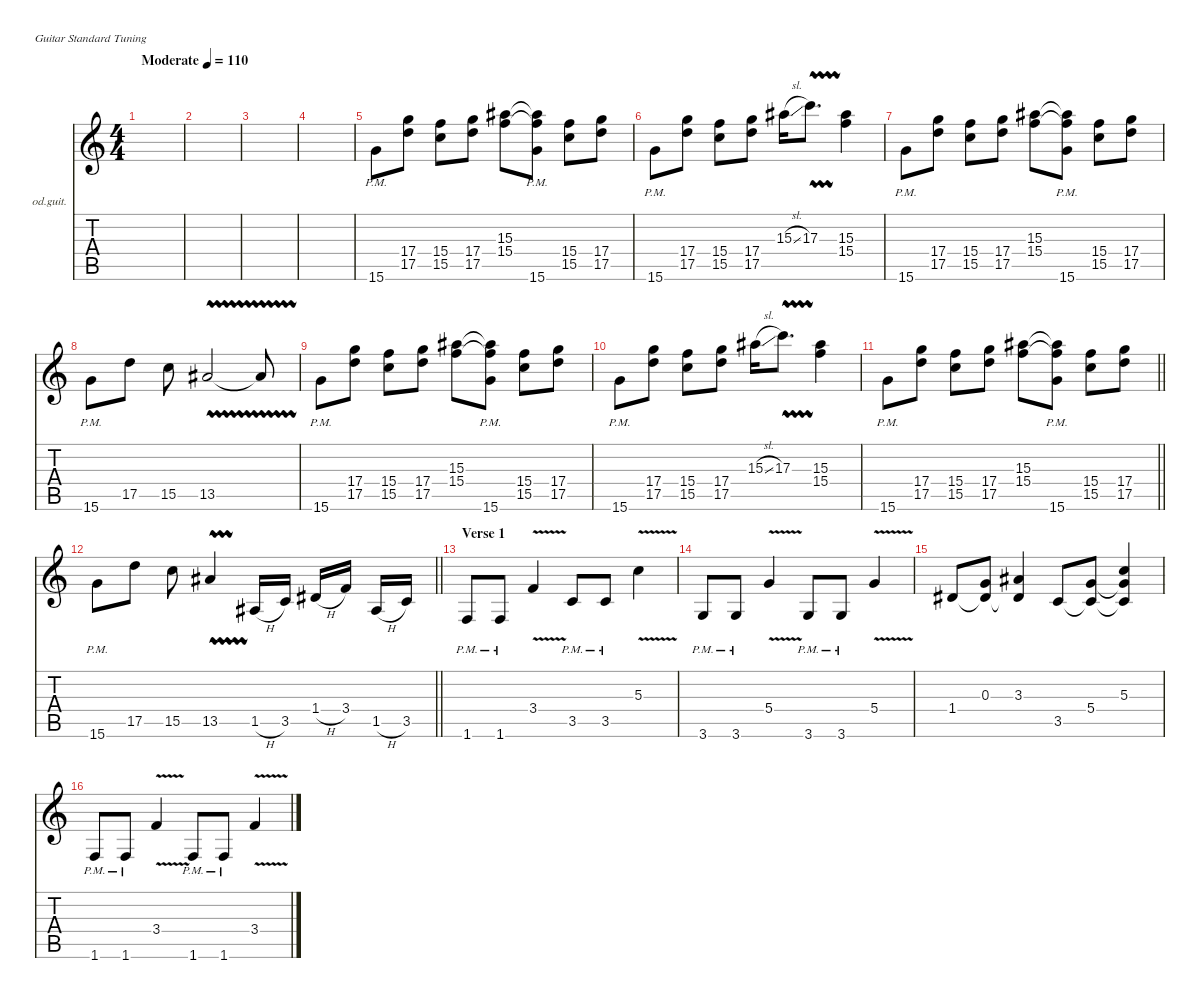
\defaultSystemsLayout 4
\hideDynamics
\bracketExtendMode nobrackets
\firstSystemTrackNameOrientation horizontal
\otherSystemsTrackNameOrientation horizontal
\track ("Gitar 1" "od.guit.") {instrument overdrivenguitar}
\staff {score tabs}
\tuning (E4 B3 G3 D3 A2 E2)
\ts (4 4)
\beaming (8 2 2 2 2)
\tempo (110 "Moderate")
\clef g2
\ks c
|
|
|
|
15.6{pm}.8 (17.4 17.5).8 (15.4 15.5).8 (17.4 17.5).8 (15.3 15.4).8 (15.6{pm} 15.3{t} 15.4{t}).8 (15.4 15.5).8 (17.4 17.5).8 |
15.6{pm}.8 (17.4 17.5).8 (15.4 15.5).8 (17.4 17.5).8 15.3{sl}.16 17.3{vw}.8{d} (15.3 15.4).4 |
15.6{pm}.8 (17.4 17.5).8 (15.4 15.5).8 (17.4 17.5).8 (15.3 15.4).8 (15.6{pm} 15.3{t} 15.4{t}).8 (15.4 15.5).8 (17.4 17.5).8 |
15.6{pm}.8 17.5.8 15.5.8 13.5{vw}.2 13.5{t}.8 |
15.6{pm}.8 (17.4 17.5).8 (15.4 15.5).8 (17.4 17.5).8 (15.3 15.4).8 (15.6{pm} 15.3{t} 15.4{t}).8 (15.4 15.5).8 (17.4 17.5).8 |
15.6{pm}.8 (17.4 17.5).8 (15.4 15.5).8 (17.4 17.5).8 15.3{sl}.16 17.3{vw}.8{d} (15.3 15.4).4 |
\barLineRight lightlight
15.6{pm}.8 (17.4 17.5).8 (15.4 15.5).8 (17.4 17.5).8 (15.3 15.4).8 (15.6{pm} 15.3{t} 15.4{t}).8 (15.4 15.5).8 (17.4 17.5).8 |
\barLineRight lightlight
15.6{pm}.8 17.5.8 15.5.8 13.5{vw}.4 1.5{h}.16 3.5.16 1.4{h}.16 3.4.16{beam split} 1.5{h}.16 3.5.16 |
\section ("" "Verse 1")
1.6{pm}.8 1.6{pm}.8 3.4{v}.4 3.5{pm}.8 3.5{pm}.8 5.3{v}.4 |
3.6{pm}.8 3.6{pm}.8 5.4{v}.4 3.6{pm}.8 3.6{pm}.8 5.4{v}.4 |
1.4.8 (0.3 1.4{t}).8 (3.3 1.4{t}).4 3.5.8 (5.4 3.5{t}).8 (5.3 5.4{t} 3.5{t}).4 |
1.6{pm}.8 1.6{pm}.8 3.4{v}.4 1.6{pm}.8 1.6{pm}.8 3.4{v}.4
